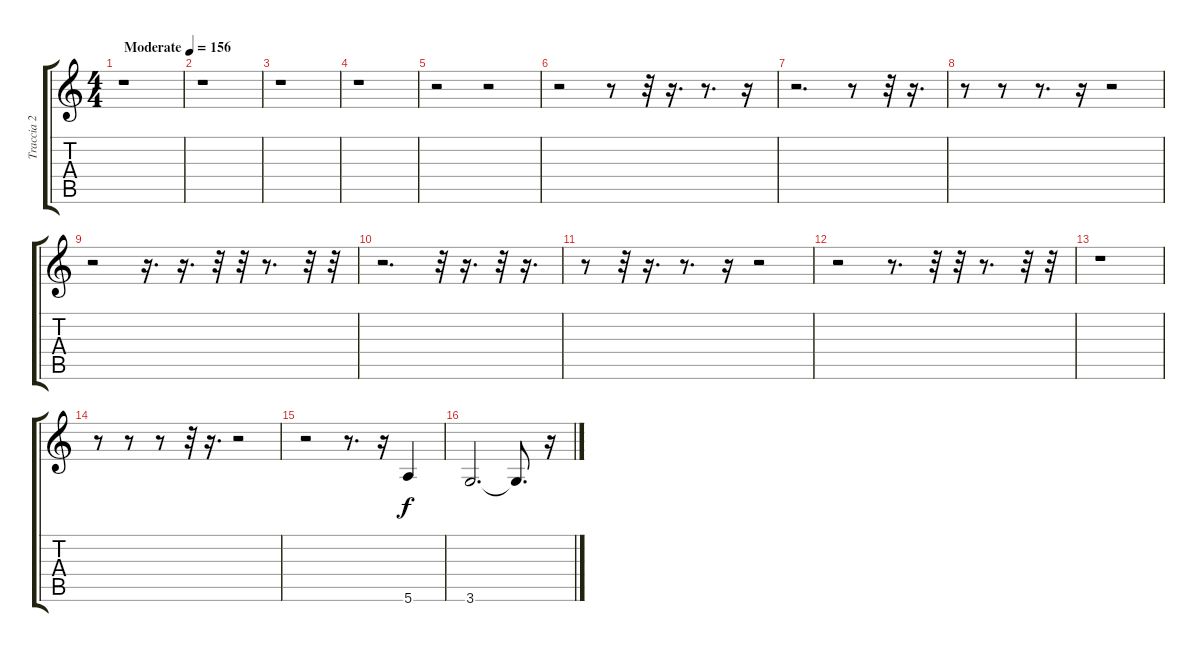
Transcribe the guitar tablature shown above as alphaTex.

\track ("Traccia 2" "Traccia 2") {instrument electricbassfinger}
\staff {score tabs}
\tuning (E4 B3 G3 D3 A2 E2) {hide}
\ts (4 4)
\tempo (156 "Moderate")
\clef g2
\ks c
r.1{dy f instrument electricbassfinger} |
r.1 |
r.1 |
r.1 |
r.2 r.2 |
r.2 r.8 r.32 r.16{d} r.8{d} r.16 |
r.2{d} r.8 r.32 r.16{d} |
r.8 r.8 r.8{d} r.16 r.2 |
r.2 r.16{d} r.16{d} r.32 r.32 r.8{d} r.32 r.32 |
r.2{d} r.32 r.16{d} r.32 r.16{d} |
r.8 r.32 r.16{d} r.8{d} r.16 r.2 |
r.2 r.8{d} r.32 r.32 r.8{d} r.32 r.32 |
r.1 |
r.8 r.8 r.8 r.32 r.16{d} r.2 |
r.2 r.8{d} r.16 5.6.4 |
3.6.2{d} 3.6{t}.8{d} r.16
